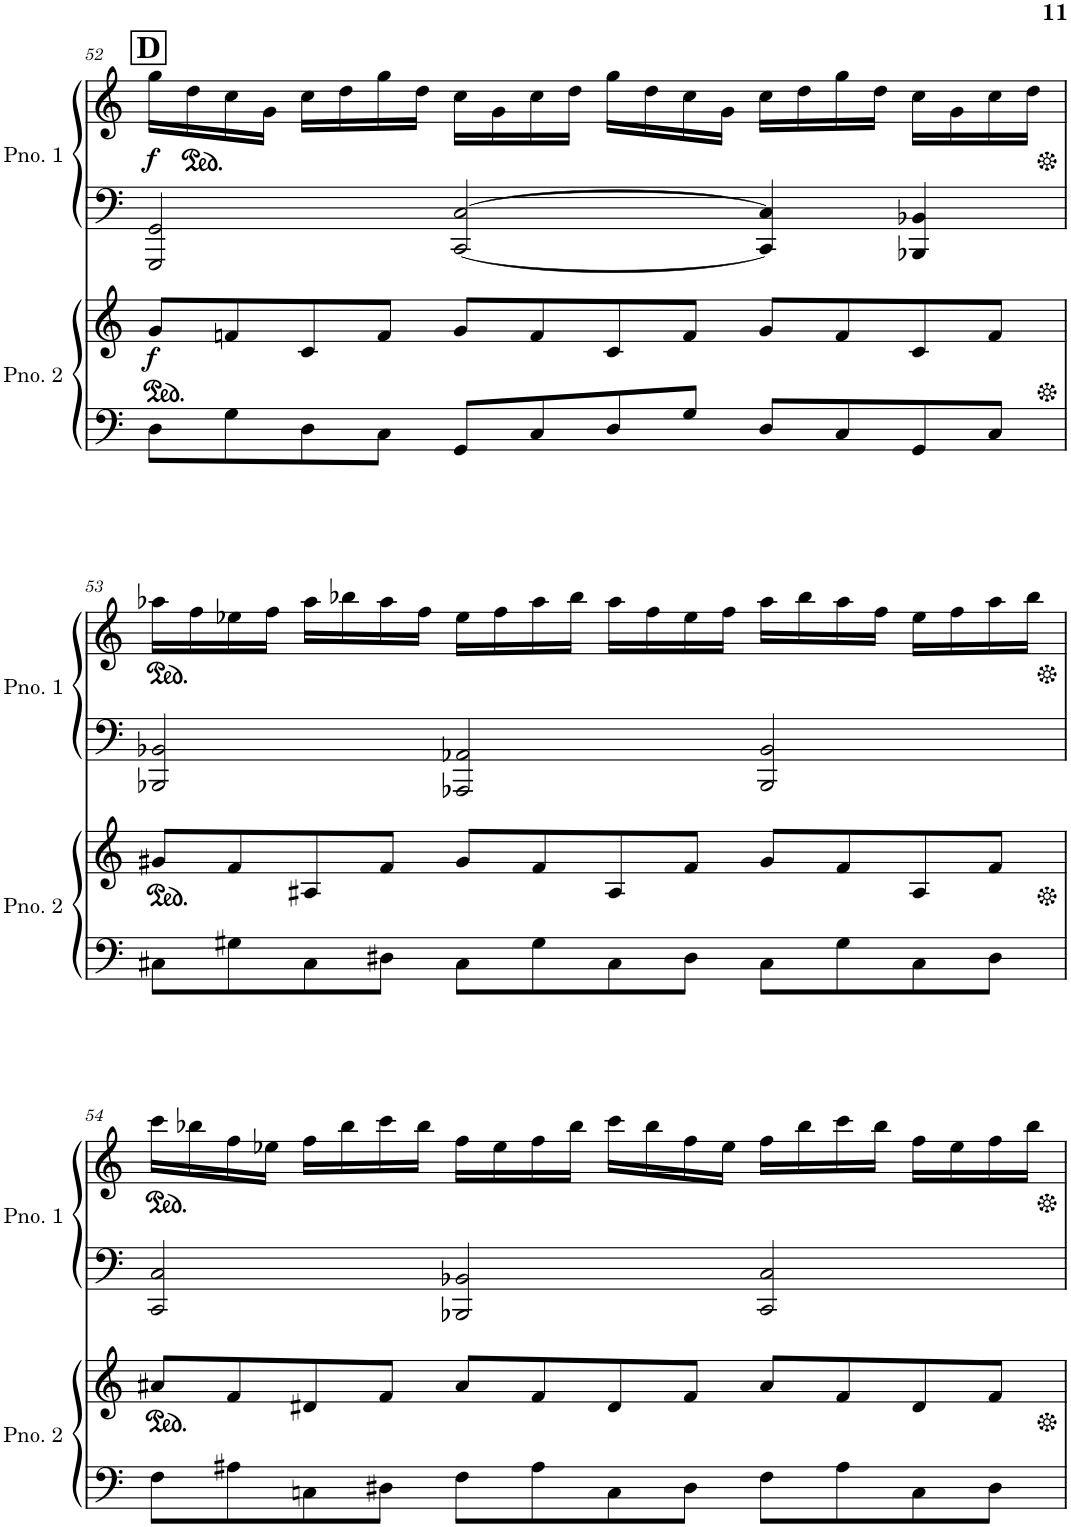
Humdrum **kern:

**kern	**kern	**dynam	**kern	**kern	**dynam
*part2	*part2	*part2	*part1	*part1	*part1
*staff4	*staff3	*staff3/4	*staff2	*staff1	*staff1/2
*I"Piano 2	*	*	*I"Piano 1	*	*
*I'Pno. 2	*	*	*I'Pno. 1	*	*
!!LO:PB:g=z
*clefF4	*clefG2	*	*clefF4	*clefG2	*
*k[]	*k[]	*	*k[]	*k[]	*
*M3/2	*M3/2	*	*M3/2	*M3/2	*
*	*ped	*	*	*	*
!!LO:REH:place=s1:a:B:cj:fs=14:t=D
=52	=52	=52	=52	=52	=52
!	!	!LO:DY:b	!	!	!LO:DY:b
8D\L	8g/L	f	2GGG/ 2GG/	16gg\LL	f
*	*	*	*	*ped	*
.	.	.	.	16dd\	.
8G\	8fn/	.	.	16cc\	.
.	.	.	.	16g\JJ	.
8D\	8c/	.	.	16cc\LL	.
.	.	.	.	16dd\	.
8C\J	8f/J	.	.	16gg\	.
.	.	.	.	16dd\JJ	.
8GG/L	8g/L	.	[2CC/ [2C/	16cc\LL	.
.	.	.	.	16g\	.
8C/	8f/	.	.	16cc\	.
.	.	.	.	16dd\JJ	.
8D/	8c/	.	.	16gg\LL	.
.	.	.	.	16dd\	.
8G/J	8f/J	.	.	16cc\	.
.	.	.	.	16g\JJ	.
8D/L	8g/L	.	4CC/] 4C/]	16cc\LL	.
.	.	.	.	16dd\	.
8C/	8f/	.	.	16gg\	.
.	.	.	.	16dd\JJ	.
8GG/	8c/	.	4BBB-X/ 4BB-X/	16cc\LL	.
.	.	.	.	16g\	.
8C/J	8f/J	.	.	16cc\	.
.	.	.	.	16dd\JJ	.
!!LO:LB:g=z
=53	=53	=53	=53	=53	=53
*	*Xped	*	*	*	*
*	*ped	*	*	*	*
*	*	*	*	*Xped	*
*	*	*	*	*ped	*
8C#X\L	8g#X/L	.	2BBB-X/ 2BB-X/	16aa-X\LL	.
.	.	.	.	16ff\	.
8G#X\	8f/	.	.	16ee-X\	.
.	.	.	.	16ff\JJ	.
8C#\	8A#X/	.	.	16aa-\LL	.
.	.	.	.	16bb-X\	.
8D#X\J	8f/J	.	.	16aa-\	.
.	.	.	.	16ff\JJ	.
8C#\L	8g#/L	.	2AAA-X/ 2AA-X/	16ee-\LL	.
.	.	.	.	16ff\	.
8G#\	8f/	.	.	16aa-\	.
.	.	.	.	16bb-\JJ	.
8C#\	8A#/	.	.	16aa-\LL	.
.	.	.	.	16ff\	.
8D#\J	8f/J	.	.	16ee-\	.
.	.	.	.	16ff\JJ	.
8C#\L	8g#/L	.	2BBB-/ 2BB-/	16aa-\LL	.
.	.	.	.	16bb-\	.
8G#\	8f/	.	.	16aa-\	.
.	.	.	.	16ff\JJ	.
8C#\	8A#/	.	.	16ee-\LL	.
.	.	.	.	16ff\	.
8D#\J	8f/J	.	.	16aa-\	.
.	.	.	.	16bb-\JJ	.
!!LO:LB:g=z
=54	=54	=54	=54	=54	=54
*	*Xped	*	*	*	*
*	*ped	*	*	*	*
*	*	*	*	*Xped	*
*	*	*	*	*ped	*
8F\L	8a#X/L	.	2CC/ 2C/	16ccc\LL	.
.	.	.	.	16bb-X\	.
8A#X\	8f/	.	.	16ff\	.
.	.	.	.	16ee-X\JJ	.
8Cn\	8d#X/	.	.	16ff\LL	.
.	.	.	.	16bb-\	.
8D#X\J	8f/J	.	.	16ccc\	.
.	.	.	.	16bb-\JJ	.
8F\L	8a#/L	.	2BBB-X/ 2BB-X/	16ff\LL	.
.	.	.	.	16ee-\	.
8A#\	8f/	.	.	16ff\	.
.	.	.	.	16bb-\JJ	.
8C\	8d#/	.	.	16ccc\LL	.
.	.	.	.	16bb-\	.
8D#\J	8f/J	.	.	16ff\	.
.	.	.	.	16ee-\JJ	.
8F\L	8a#/L	.	2CC/ 2C/	16ff\LL	.
.	.	.	.	16bb-\	.
8A#\	8f/	.	.	16ccc\	.
.	.	.	.	16bb-\JJ	.
8C\	8d#/	.	.	16ff\LL	.
.	.	.	.	16ee-\	.
8D#\J	8f/J	.	.	16ff\	.
.	.	.	.	16bb-\JJ	.
*	*Xped	*	*	*	*
*	*	*	*	*Xped	*
=	=	=	=	=	=
*-	*-	*-	*-	*-	*-
